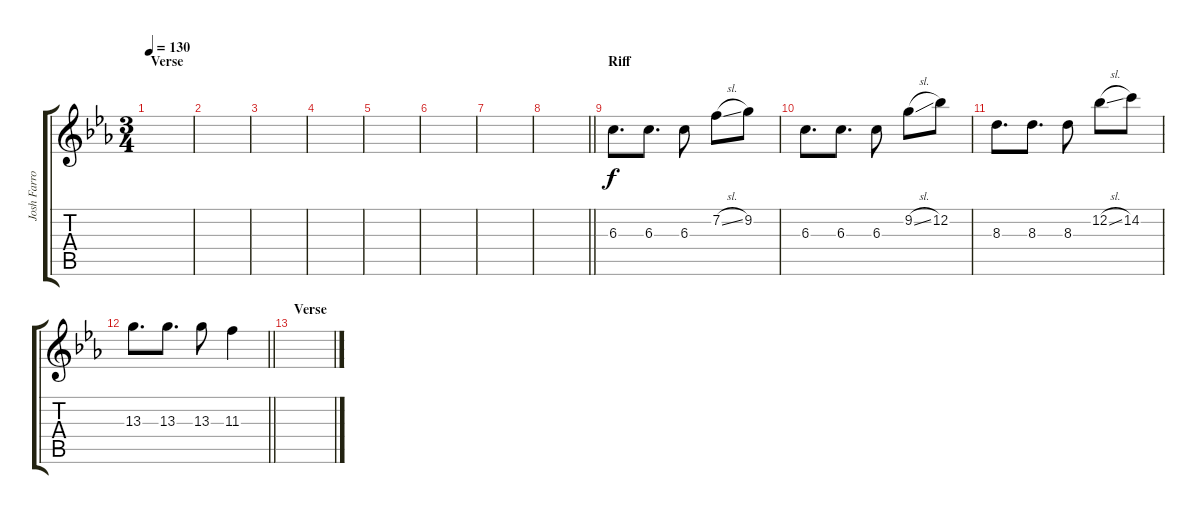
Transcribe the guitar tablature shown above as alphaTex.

\track ("Josh Farro (Octave Pedal)" "Josh Farro") {instrument distortionguitar}
\staff {score tabs}
\tuning (Eb4 Bb3 Gb3 Db3 Ab2 Db2) {hide}
\ts (3 4)
\section ("" "Verse")
\tempo 130
\clef g2
\ks eb
|
|
|
|
|
|
|
\barLineRight lightlight
|
\section ("" "Riff")
6.3.8{d} 6.3.8{d} 6.3.8 7.2{sl}.8 9.2.8 |
6.3.8{d} 6.3.8{d} 6.3.8 9.2{sl}.8 12.2.8 |
8.3.8{d} 8.3.8{d} 8.3.8 12.2{sl}.8 14.2.8 |
\barLineRight lightlight
13.3.8{d} 13.3.8{d} 13.3.8 11.3.4 |
\section ("" "Verse")
